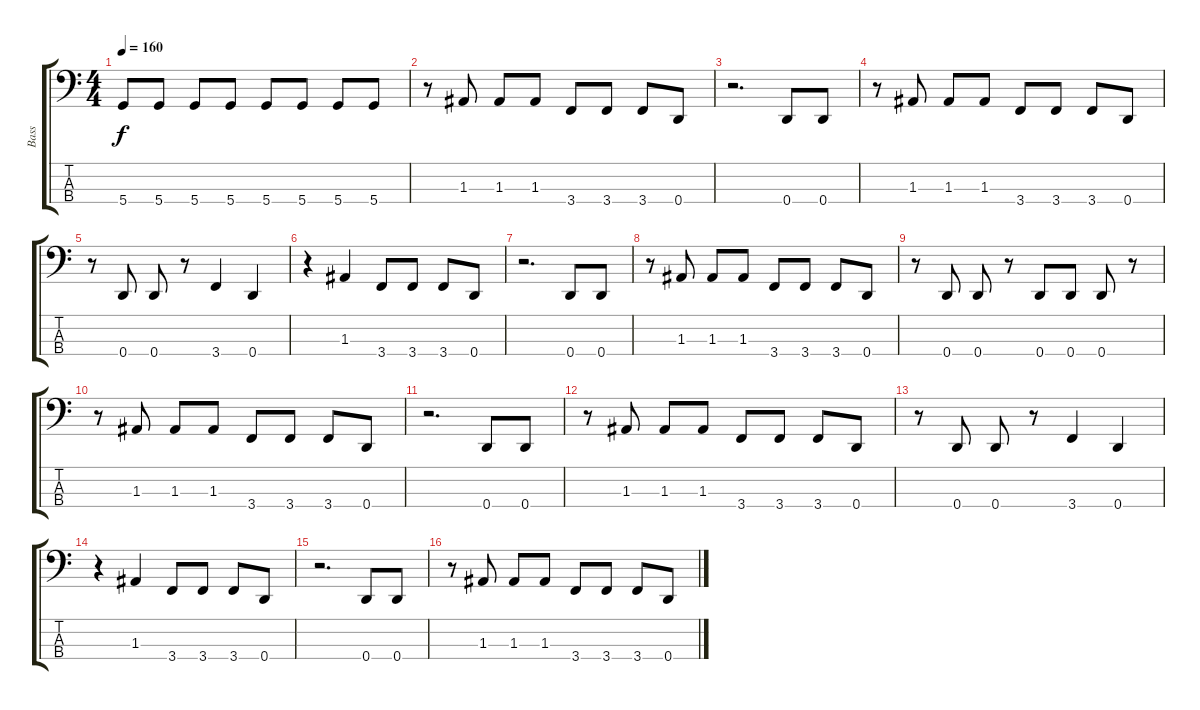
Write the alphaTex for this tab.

\track ("Bass" "Bass") {instrument electricbassfinger}
\staff {score tabs}
\tuning (G2 D2 A1 D1) {hide}
\ts (4 4)
\tempo 160
\clef f4
\ks c
5.4.8{dy f} 5.4.8 5.4.8 5.4.8 5.4.8 5.4.8 5.4.8 5.4.8 |
r.8 1.3.8 1.3.8 1.3.8 3.4.8 3.4.8 3.4.8 0.4.8 |
r.2{d} 0.4.8 0.4.8 |
r.8 1.3.8 1.3.8 1.3.8 3.4.8 3.4.8 3.4.8 0.4.8 |
r.8 0.4.8 0.4.8 r.8 3.4.4 0.4.4 |
r.4 1.3.4 3.4.8 3.4.8 3.4.8 0.4.8 |
r.2{d} 0.4.8 0.4.8 |
r.8 1.3.8 1.3.8 1.3.8 3.4.8 3.4.8 3.4.8 0.4.8 |
r.8 0.4.8 0.4.8 r.8 0.4.8 0.4.8 0.4.8 r.8 |
r.8 1.3.8 1.3.8 1.3.8 3.4.8 3.4.8 3.4.8 0.4.8 |
r.2{d} 0.4.8 0.4.8 |
r.8 1.3.8 1.3.8 1.3.8 3.4.8 3.4.8 3.4.8 0.4.8 |
r.8 0.4.8 0.4.8 r.8 3.4.4 0.4.4 |
r.4 1.3.4 3.4.8 3.4.8 3.4.8 0.4.8 |
r.2{d} 0.4.8 0.4.8 |
r.8 1.3.8 1.3.8 1.3.8 3.4.8 3.4.8 3.4.8 0.4.8
